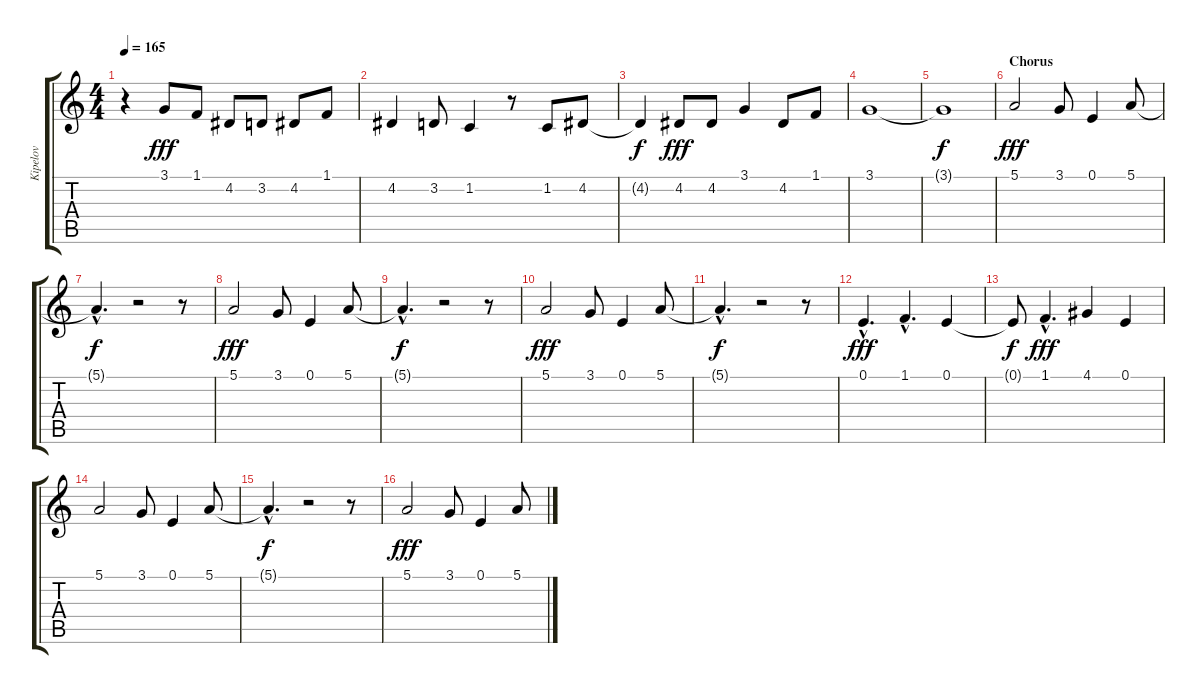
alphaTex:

\track ("Kipelov" "Kipelov") {instrument tenorsax}
\staff {score tabs}
\tuning (E4 B3 G3 D3 A2 E2) {hide}
\ts (4 4)
\tempo 165
\clef g2
\ks c
r.4{dy fff} 3.1.8 1.1.8 4.2.8 3.2.8 4.2.8 1.1.8 |
4.2.4 3.2.8 1.2.4 r.8 1.2.8 4.2.8 |
4.2{t}.4{dy f} 4.2.8{dy fff} 4.2.8 3.1.4 4.2.8 1.1.8 |
3.1.1 |
3.1{t}.1{dy f} |
\section ("" "Chorus")
5.1.2{dy fff} 3.1.8 0.1.4 5.1.8 |
5.1{hac t}.4{d dy f} r.2 r.8 |
5.1.2{dy fff} 3.1.8 0.1.4 5.1.8 |
5.1{hac t}.4{d dy f} r.2 r.8 |
5.1.2{dy fff} 3.1.8 0.1.4 5.1.8 |
5.1{hac t}.4{d dy f} r.2 r.8 |
0.1{hac}.4{d dy fff} 1.1{hac}.4{d} 0.1.4 |
0.1{t}.8{dy f} 1.1{hac}.4{d dy fff} 4.1.4 0.1.4 |
5.1.2 3.1.8 0.1.4 5.1.8 |
5.1{hac t}.4{d dy f} r.2 r.8 |
5.1.2{dy fff} 3.1.8 0.1.4 5.1.8
